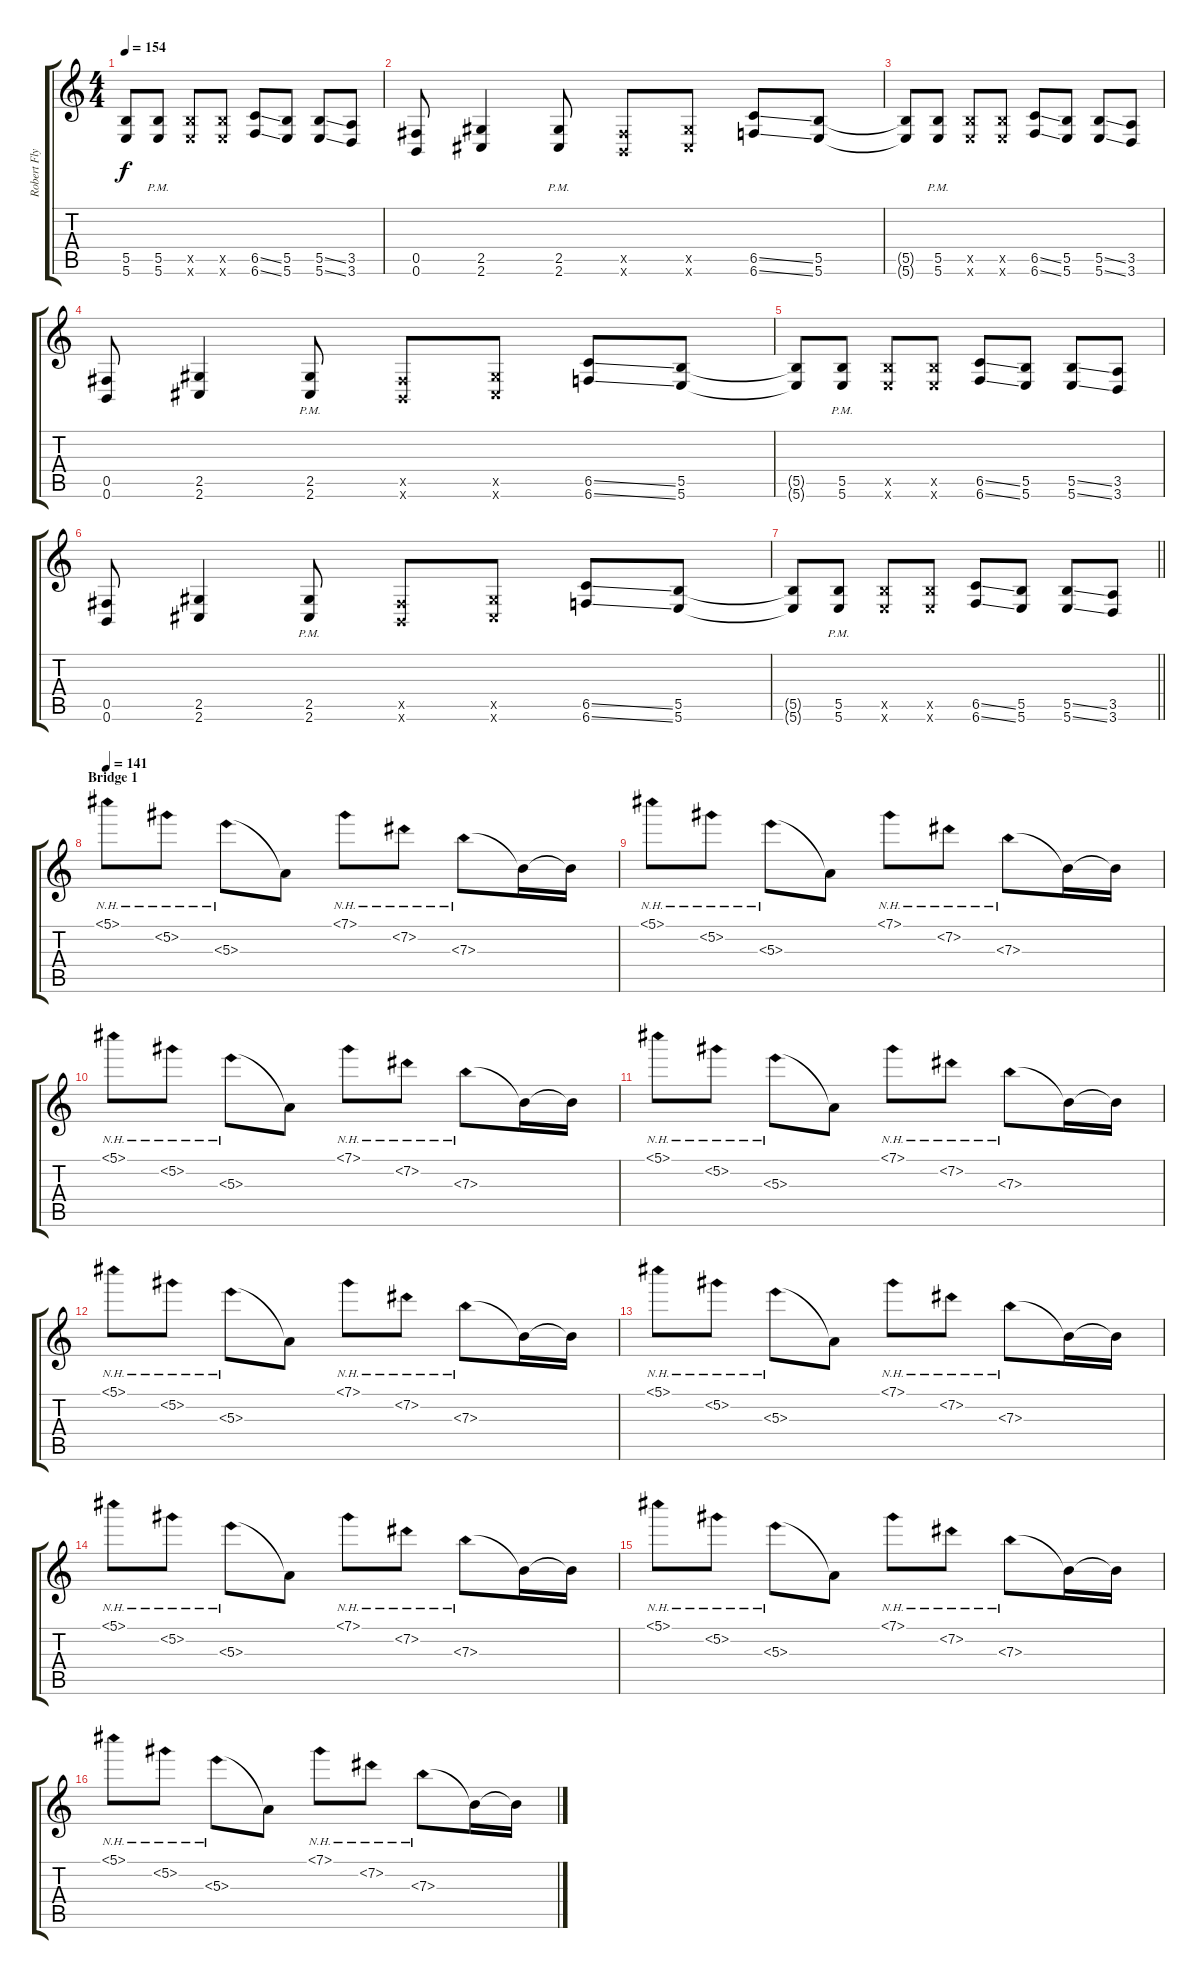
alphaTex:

\track ("Robert Flynn" "Robert Fly") {instrument distortionguitar}
\staff {score tabs}
\tuning (Db4 Ab3 E3 B2 Gb2 B1) {hide}
\ts (4 4)
\tempo 154
\clef g2
\ks c
(5.5{t} 5.6{t}).8{dy f} (5.5{pm} 5.6{pm}).8 (5.5{x} 5.6{x}).8 (5.5{x} 5.6{x}).8 (6.5{ss} 6.6{ss}).8 (5.5 5.6).8 (5.5{ss} 5.6{ss}).8 (3.5 3.6).8 |
(0.5 0.6).8 (2.5 2.6).4 (2.5{pm} 2.6{pm}).8 (0.5{x} 0.6{x}).8 (2.5{x} 2.6{x}).8 (6.5{ss} 6.6{ss}).8 (5.5 5.6).8 |
(5.5{t} 5.6{t}).8 (5.5{pm} 5.6{pm}).8 (5.5{x} 5.6{x}).8 (5.5{x} 5.6{x}).8 (6.5{ss} 6.6{ss}).8 (5.5 5.6).8 (5.5{ss} 5.6{ss}).8 (3.5 3.6).8 |
(0.5 0.6).8 (2.5 2.6).4 (2.5{pm} 2.6{pm}).8 (0.5{x} 0.6{x}).8 (2.5{x} 2.6{x}).8 (6.5{ss} 6.6{ss}).8 (5.5 5.6).8 |
(5.5{t} 5.6{t}).8 (5.5{pm} 5.6{pm}).8 (5.5{x} 5.6{x}).8 (5.5{x} 5.6{x}).8 (6.5{ss} 6.6{ss}).8 (5.5 5.6).8 (5.5{ss} 5.6{ss}).8 (3.5 3.6).8 |
(0.5 0.6).8 (2.5 2.6).4 (2.5{pm} 2.6{pm}).8 (0.5{x} 0.6{x}).8 (2.5{x} 2.6{x}).8 (6.5{ss} 6.6{ss}).8 (5.5 5.6).8 |
\barLineRight lightlight
(5.5{t} 5.6{t}).8 (5.5{pm} 5.6{pm}).8 (5.5{x} 5.6{x}).8 (5.5{x} 5.6{x}).8 (6.5{ss} 6.6{ss}).8 (5.5 5.6).8 (5.5{ss} 5.6{ss}).8 (3.5 3.6).8 |
\section ("" "Bridge 1")
\tempo 141
5.1{nh}.8{instrument distortionguitar} 5.2{nh}.8 5.3{nh}.8 5.3{t}.8 7.1{nh}.8 7.2{nh}.8 7.3{nh}.8 7.3{t}.16 7.3{t}.16 |
5.1{nh}.8 5.2{nh}.8 5.3{nh}.8 5.3{t}.8 7.1{nh}.8 7.2{nh}.8 7.3{nh}.8 7.3{t}.16 7.3{t}.16 |
5.1{nh}.8 5.2{nh}.8 5.3{nh}.8 5.3{t}.8 7.1{nh}.8 7.2{nh}.8 7.3{nh}.8 7.3{t}.16 7.3{t}.16 |
5.1{nh}.8 5.2{nh}.8 5.3{nh}.8 5.3{t}.8 7.1{nh}.8 7.2{nh}.8 7.3{nh}.8 7.3{t}.16 7.3{t}.16 |
5.1{nh}.8 5.2{nh}.8 5.3{nh}.8 5.3{t}.8 7.1{nh}.8 7.2{nh}.8 7.3{nh}.8 7.3{t}.16 7.3{t}.16 |
5.1{nh}.8 5.2{nh}.8 5.3{nh}.8 5.3{t}.8 7.1{nh}.8 7.2{nh}.8 7.3{nh}.8 7.3{t}.16 7.3{t}.16 |
5.1{nh}.8 5.2{nh}.8 5.3{nh}.8 5.3{t}.8 7.1{nh}.8 7.2{nh}.8 7.3{nh}.8 7.3{t}.16 7.3{t}.16 |
5.1{nh}.8 5.2{nh}.8 5.3{nh}.8 5.3{t}.8 7.1{nh}.8 7.2{nh}.8 7.3{nh}.8 7.3{t}.16 7.3{t}.16 |
5.1{nh}.8 5.2{nh}.8 5.3{nh}.8 5.3{t}.8 7.1{nh}.8 7.2{nh}.8 7.3{nh}.8 7.3{t}.16 7.3{t}.16
